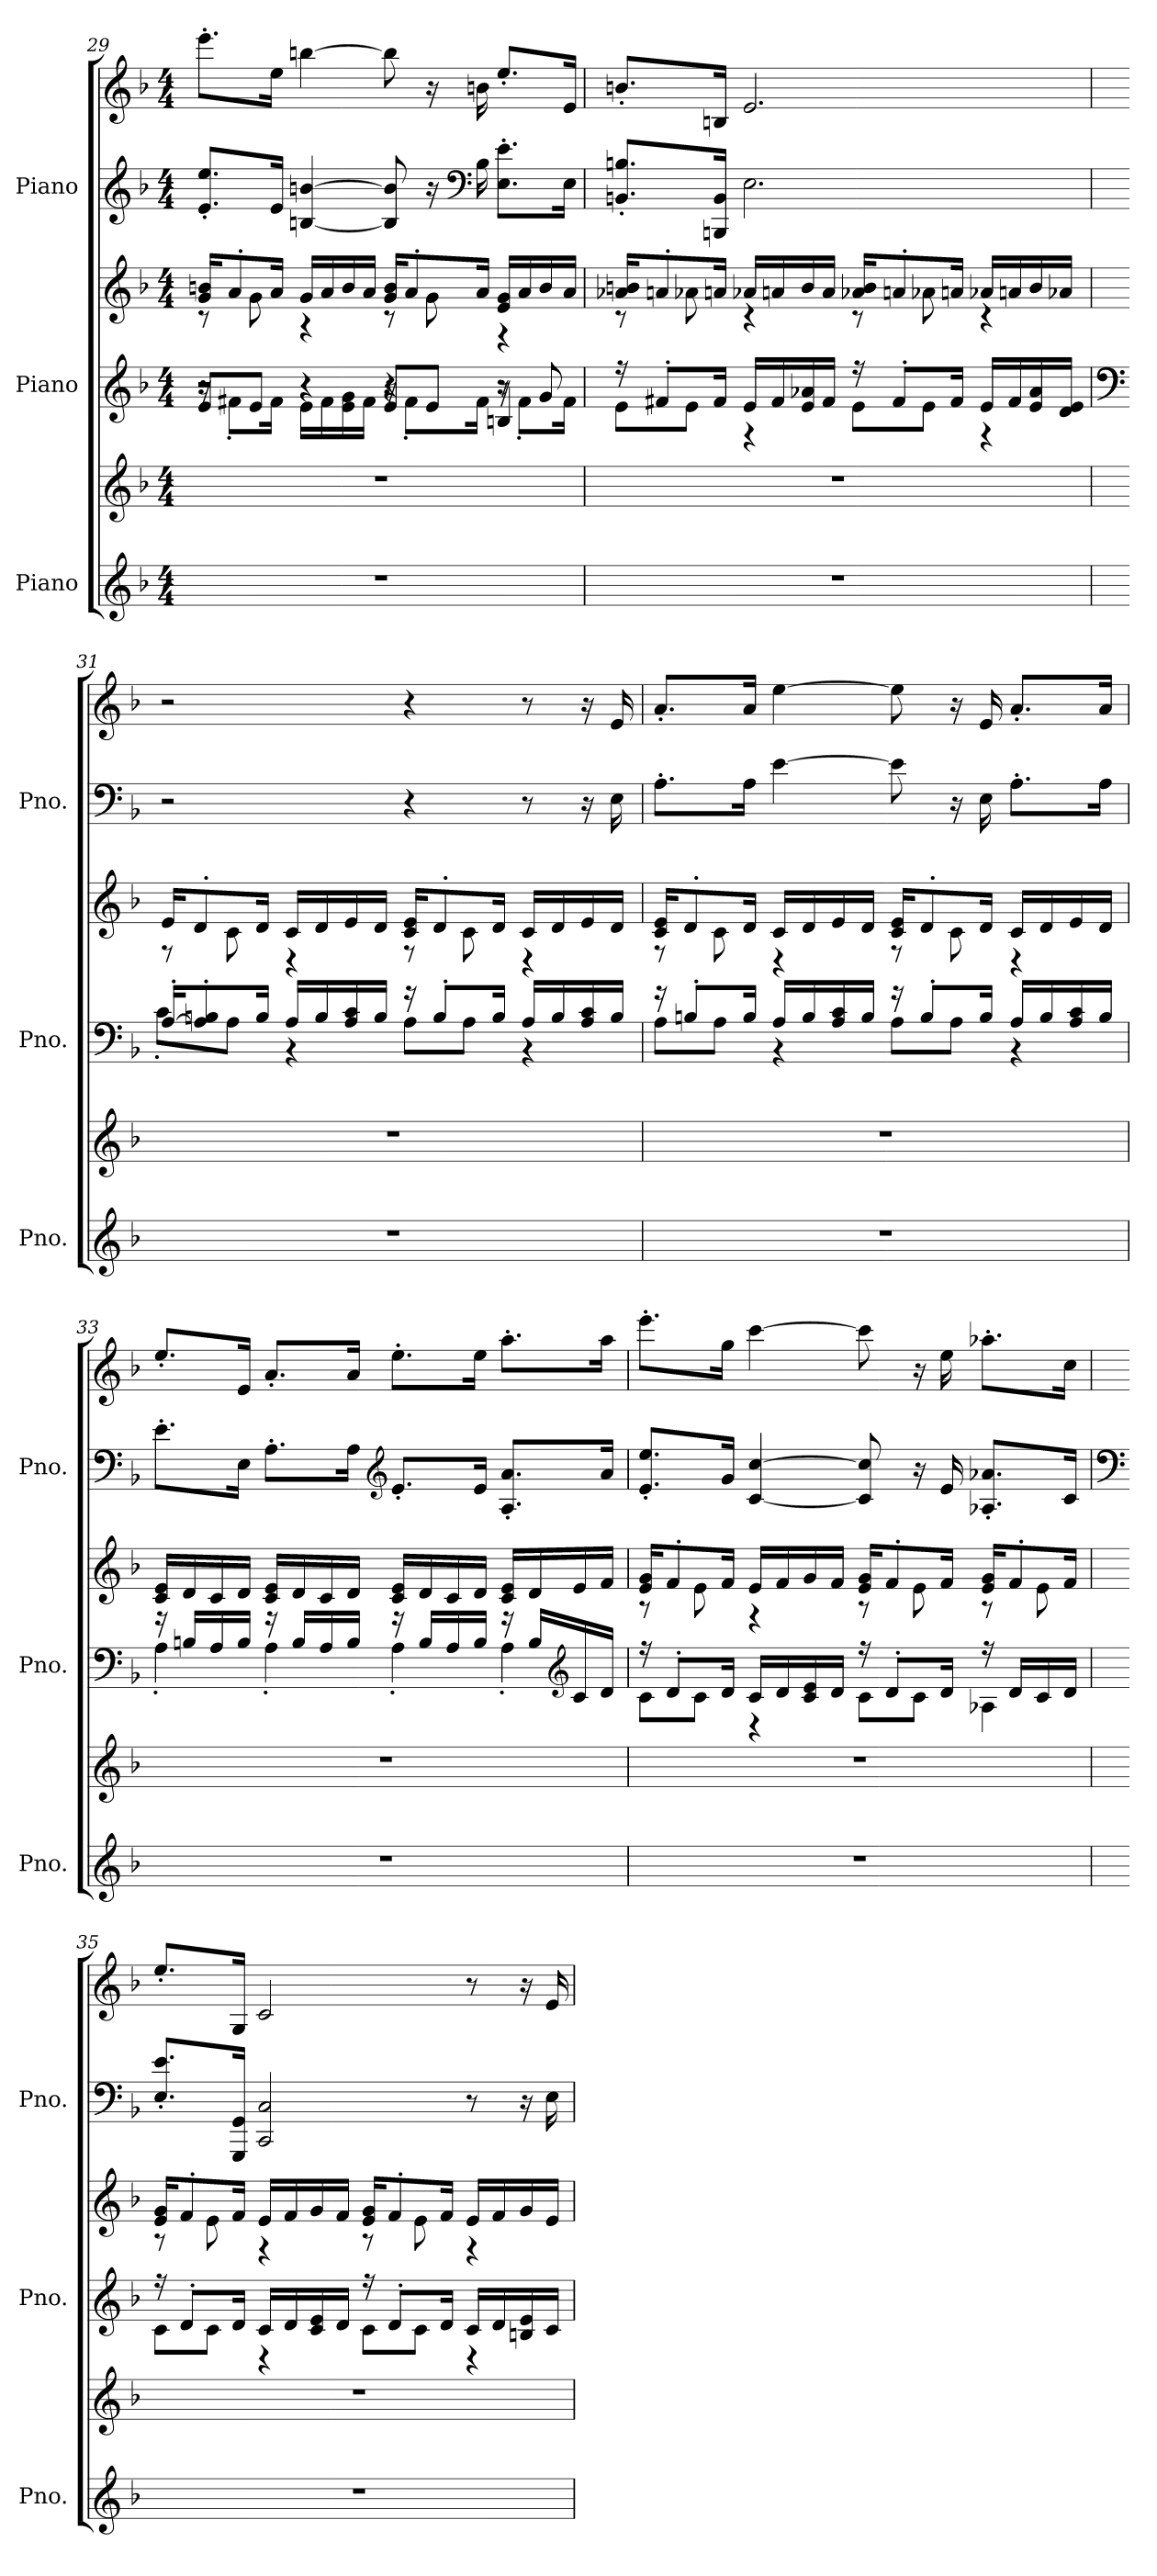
**kern	**kern	**kern	**kern	**kern	**kern
*part3	*part3	*part2	*part2	*part1	*part1
*staff6	*staff5	*staff4	*staff3	*staff2	*staff1
*I"Piano	*	*I"Piano	*	*I"Piano	*
*I'Pno.	*	*I'Pno.	*	*I'Pno.	*
!!LO:LB:g=z
*clefG2	*clefG2	*clefG2	*clefG2	*clefG2	*clefG2
*k[b-]	*k[b-]	*k[b-]	*k[b-]	*k[b-]	*k[b-]
*M4/4	*M4/4	*M4/4	*M4/4	*M4/4	*M4/4
=29	=29	=29	=29	=29	=29
*	*	*^	*^	*	*
*	*	*	*^	*	*	*	*
1r	1r	2r	16r	8e/L	16g/ 16bn/KL	8r	8.e/' 8.ee/'L	8.eee'\L
.	.	.	8f#X'\L	.	8a'/	.	.	.
.	.	.	.	8e/J	.	8g\	.	.
.	.	.	16f#\Jk	.	16a/Jk	.	16e/Jk	16ee\Jk
.	.	.	16e\LL	4r	16g/LL	4r	[4Bn/ [4bn/	[4bbn\
.	.	.	16f#\	.	16a/	.	.	.
.	.	.	16e\ 16g\	.	16b/	.	.	.
.	.	.	16f#\JJ	.	16a/JJ	.	.	.
.	.	4r	16r	8e/L	16g/ 16b/KL	8r	8B/] 8b/]	8bb\]
.	.	.	8f#'\L	.	8a'/	.	.	.
.	.	.	.	8e/J	.	8g\	16r	16r
*	*	*	*	*	*	*	*clefF4	*
.	.	.	16f#\Jk	.	16a/Jk	.	16B\	16bn\
.	.	8r	16r	4Bn/	16e/ 16g/LL	4r	8.E\' 8.e\'L	8.ee'/L
.	.	.	8f#'\L	.	16a/	.	.	.
.	.	8g/	.	.	16b/	.	.	.
.	.	.	16f#\Jk	.	16a/JJ	.	16E\Jk	16e/Jk
*	*	*	*v	*v	*	*	*	*
!!LO:PB:g=z
=30	=30	=30	=30	=30	=30	=30	=30
1r	1r	16r	8e\L	16a-X/ 16bn/KL	8r	8.BBn/' 8.Bn/'L	8.bn'/L
.	.	8f#X'/L	.	8an'/	.	.	.
.	.	.	8e\J	.	8a-X\	.	.
.	.	16f#/Jk	.	16an/Jk	.	16BBBn/ 16BB/Jk	16Bn/Jk
.	.	16e/LL	4r	16a-X/LL	4r	2.E\	2.e/
.	.	16f#/	.	16an/	.	.	.
.	.	16e/ 16a-X/	.	16b/	.	.	.
.	.	16f#/JJ	.	16a/JJ	.	.	.
.	.	16r	8e\L	16a-X/ 16b/KL	8r	.	.
.	.	8f#'/L	.	8an'/	.	.	.
.	.	.	8e\J	.	8a-X\	.	.
.	.	16f#/Jk	.	16an/Jk	.	.	.
.	.	16e/LL	4r	16a-X/LL	4r	.	.
.	.	16f#/	.	16an/	.	.	.
.	.	16e/ 16a-/	.	16b/	.	.	.
.	.	16d/ 16e/JJ	.	16a-X/JJ	.	.	.
!!LO:LB:g=z
=31	=31	=31	=31	=31	=31	=31	=31
*	*	*clefF4	*	*	*	*	*
1r	1r	[16A'/KL	8c'\L	16e/KL	8r	2r	2r
.	.	8A/]' 8Bn/'	.	8d'/	.	.	.
.	.	.	8A\J	.	8c\	.	.
.	.	16B/Jk	.	16d/Jk	.	.	.
.	.	16A/LL	4r	16c/LL	4r	.	.
.	.	16B/	.	16d/	.	.	.
.	.	16A/ 16c/	.	16e/	.	.	.
.	.	16B/JJ	.	16d/JJ	.	.	.
.	.	16r	8A\L	16c/ 16e/KL	8r	4r	4r
.	.	8B'/L	.	8d'/	.	.	.
.	.	.	8A\J	.	8c\	.	.
.	.	16B/Jk	.	16d/Jk	.	.	.
.	.	16A/LL	4r	16c/LL	4r	8r	8r
.	.	16B/	.	16d/	.	.	.
.	.	16A/ 16c/	.	16e/	.	16r	16r
.	.	16B/JJ	.	16d/JJ	.	16E\	16e/
=32	=32	=32	=32	=32	=32	=32	=32
1r	1r	16r	8A\L	16c/ 16e/KL	8r	8.A'\L	8.a'/L
.	.	8Bn'/L	.	8d'/	.	.	.
.	.	.	8A\J	.	8c\	.	.
.	.	16B/Jk	.	16d/Jk	.	16A\Jk	16a/Jk
.	.	16A/LL	4r	16c/LL	4r	[4e\	[4ee\
.	.	16B/	.	16d/	.	.	.
.	.	16A/ 16c/	.	16e/	.	.	.
.	.	16B/JJ	.	16d/JJ	.	.	.
.	.	16r	8A\L	16c/ 16e/KL	8r	8e\]	8ee\]
.	.	8B'/L	.	8d'/	.	.	.
.	.	.	8A\J	.	8c\	16r	16r
.	.	16B/Jk	.	16d/Jk	.	16E\	16e/
.	.	16A/LL	4r	16c/LL	4r	8.A'\L	8.a'/L
.	.	16B/	.	16d/	.	.	.
.	.	16A/ 16c/	.	16e/	.	.	.
.	.	16B/JJ	.	16d/JJ	.	16A\Jk	16a/Jk
*	*	*	*	*v	*v	*	*
!!LO:PB:g=z
=33	=33	=33	=33	=33	=33	=33
1r	1r	16r	4A'\	16c/ 16e/LL	8.e'\L	8.ee'/L
.	.	16Bn/LL	.	16d/	.	.
.	.	16A/	.	16c/	.	.
.	.	16B/JJ	.	16d/JJ	16E\Jk	16e/Jk
.	.	16r	4A'\	16c/ 16e/LL	8.A'\L	8.a'/L
.	.	16B/LL	.	16d/	.	.
.	.	16A/	.	16c/	.	.
.	.	16B/JJ	.	16d/JJ	16A\Jk	16a/Jk
*	*	*	*	*	*clefG2	*
.	.	16r	4A'\	16c/ 16e/LL	8.e'/L	8.ee'\L
.	.	16B/LL	.	16d/	.	.
.	.	16A/	.	16c/	.	.
.	.	16B/JJ	.	16d/JJ	16e/Jk	16ee\Jk
.	.	16r	4A'\	16c/ 16e/LL	8.A/' 8.a/'L	8.aa'\L
.	.	16B/LL	.	16d/	.	.
*	*	*clefG2	*	*	*	*
.	.	16c/	.	16e/	.	.
.	.	16d/JJ	.	16f/JJ	16a/Jk	16aa\Jk
=34	=34	=34	=34	=34	=34	=34
*	*	*	*	*^	*	*
1r	1r	16r	8c\L	16e/ 16g/KL	8r	8.e/' 8.ee/'L	8.eee'\L
.	.	8d'/L	.	8f'/	.	.	.
.	.	.	8c\J	.	8e\	.	.
.	.	16d/Jk	.	16f/Jk	.	16g/Jk	16gg\Jk
.	.	16c/LL	4r	16e/LL	4r	[4c/ [4cc/	[4ccc\
.	.	16d/	.	16f/	.	.	.
.	.	16c/ 16e/	.	16g/	.	.	.
.	.	16d/JJ	.	16f/JJ	.	.	.
.	.	16r	8c\L	16e/ 16g/KL	8r	8c/] 8cc/]	8ccc\]
.	.	8d'/L	.	8f'/	.	.	.
.	.	.	8c\J	.	8e\	16r	16r
.	.	16d/Jk	.	16f/Jk	.	16e/	16ee\
.	.	16r	4A-X\	16e/ 16g/KL	8r	8.A-X/' 8.a-X/'L	8.aa-X'\L
.	.	16d/LL	.	8f'/	.	.	.
.	.	16c/	.	.	8e\	.	.
.	.	16d/JJ	.	16f/Jk	.	16c/Jk	16cc\Jk
!!LO:LB:g=z
=35	=35	=35	=35	=35	=35	=35	=35
*	*	*	*	*	*	*clefF4	*
1r	1r	16r	8c\L	16e/ 16g/KL	8r	8.E/' 8.e/'L	8.ee'/L
.	.	8d'/L	.	8f'/	.	.	.
.	.	.	8c\J	.	8e\	.	.
.	.	16d/Jk	.	16f/Jk	.	16GGG/ 16GG/Jk	16G/Jk
.	.	16c/LL	4r	16e/LL	4r	2CC/ 2C/	2c/
.	.	16d/	.	16f/	.	.	.
.	.	16c/ 16e/	.	16g/	.	.	.
.	.	16d/JJ	.	16f/JJ	.	.	.
.	.	16r	8c\L	16e/ 16g/KL	8r	.	.
.	.	8d'/L	.	8f'/	.	.	.
.	.	.	8c\J	.	8e\	.	.
.	.	16d/Jk	.	16f/Jk	.	.	.
.	.	16c/LL	4r	16e/LL	4r	8r	8r
.	.	16d/	.	16f/	.	.	.
.	.	16Bn/ 16e/	.	16g/	.	16r	16r
.	.	16c/JJ	.	16e/JJ	.	16E\	16e/
*	*	*v	*v	*	*	*	*
*	*	*	*v	*v	*	*
=	=	=	=	=	=
*-	*-	*-	*-	*-	*-
